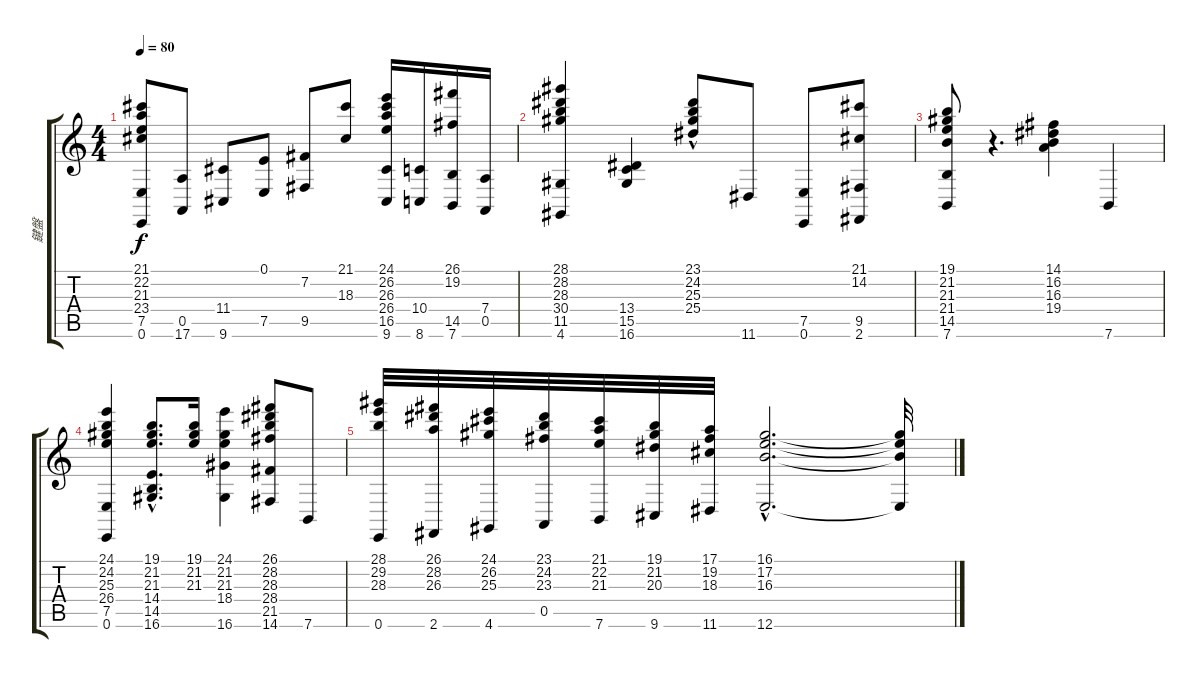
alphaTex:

\track ("鍵盤" "鍵盤") {instrument brightacousticpiano}
\staff {score tabs}
\tuning (E4 B3 G3 D3 A2 E2) {hide}
\ts (4 4)
\tempo 80
\clef g2
\ks c
(21.1 22.2 21.3 23.4 7.5 0.6).8{dy f} (0.5 17.6).8 (11.4 9.6).8 (0.1 7.5).8 (7.2 9.5).8 (21.1 18.3).8 (24.1 26.2 26.3 26.4 16.5 9.6).16 (10.4 8.6).16 (26.1 19.2 14.5 7.6).16 (7.4 0.5).16 |
(28.1 28.2 28.3 30.4 11.5 4.6).4 (13.4 15.5 16.6).4 (23.1{hac} 24.2{hac} 25.3{hac} 25.4{hac}).8 11.6.8 (7.5 0.6).8 (21.1 14.2 9.5 2.6).8 |
(19.1 21.2 21.3 21.4 14.5 7.6).8 r.4{d} (14.1 16.2 16.3 19.4).4 7.6.4 |
(24.1 24.2 25.3 26.4 7.5 0.6).4 (19.1{hac} 21.2{hac} 21.3{hac} 14.4 14.5 16.6).8{d} (19.1 21.2 21.3).16 (24.1 21.2 21.3 18.4 16.6).4 (26.1 28.2 28.3 28.4 21.5 14.6).8 7.6.8 |
(28.1 29.2 28.3 0.6).32 (26.1 28.2 26.3 2.6).32 (24.1 26.2 25.3 4.6).32 (23.1 24.2 23.3 0.5).32 (21.1 22.2 21.3 7.6).32 (19.1 21.2 20.3 9.6).32 (17.1 19.2 18.3 11.6).32 (16.1{hac} 17.2{hac} 16.3{hac} 12.6{hac}).2{d} (16.1{t} 17.2{t} 16.3{t} 12.6{t}).32
